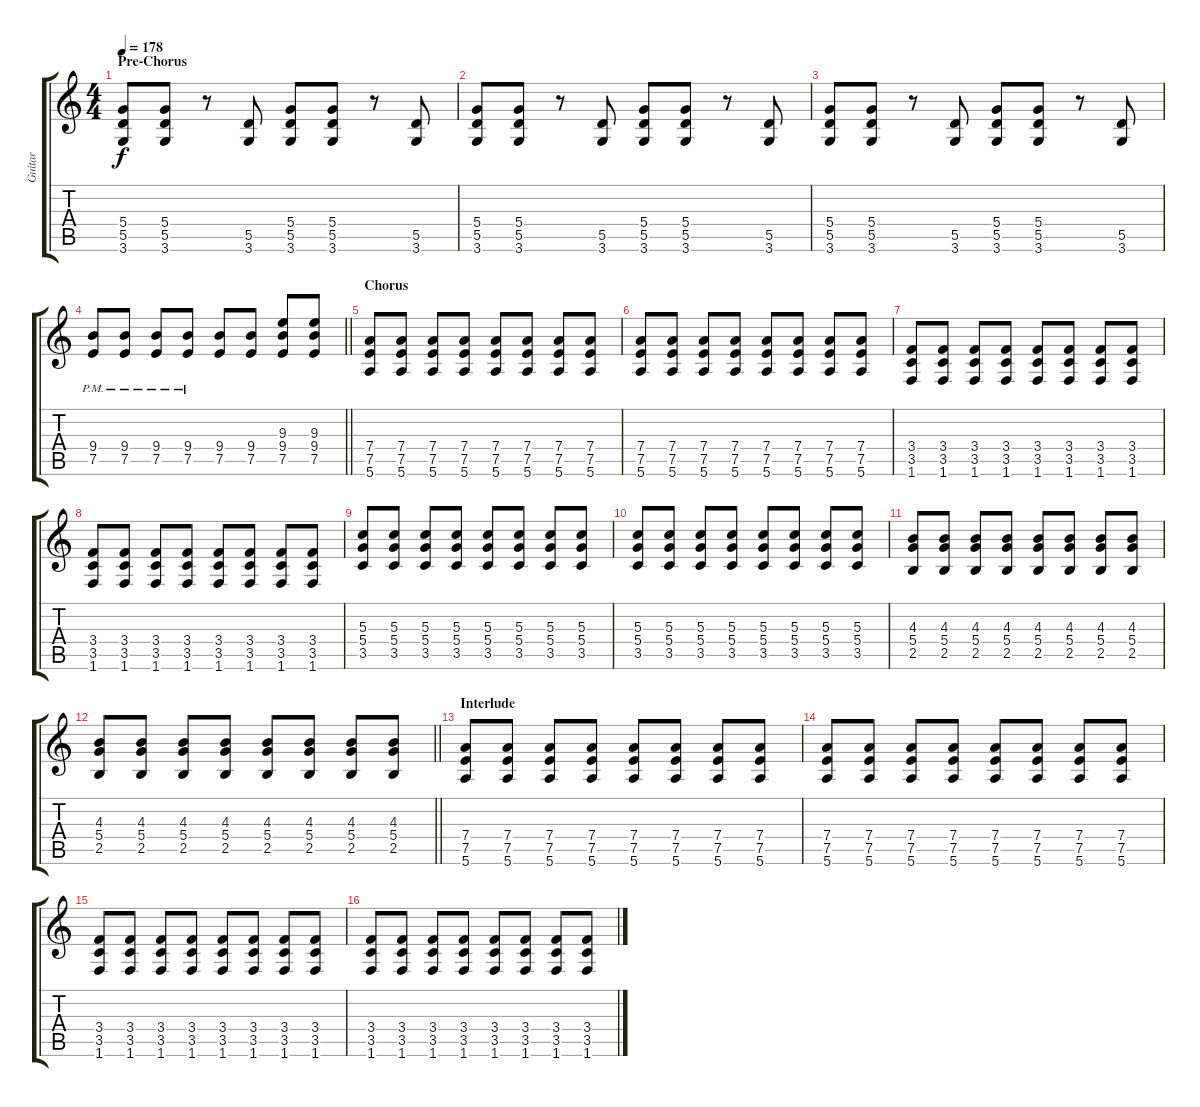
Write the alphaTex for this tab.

\track ("Guitar" "Guitar") {instrument distortionguitar}
\staff {score tabs}
\tuning (E4 B3 G3 D3 A2 E2) {hide}
\ts (4 4)
\section ("" "Pre-Chorus")
\tempo 178
\clef g2
\ks c
(5.4 5.5 3.6).8{dy f} (5.4 5.5 3.6).8 r.8 (5.5 3.6).8 (5.4 5.5 3.6).8 (5.4 5.5 3.6).8 r.8 (5.5 3.6).8 |
(5.4 5.5 3.6).8 (5.4 5.5 3.6).8 r.8 (5.5 3.6).8 (5.4 5.5 3.6).8 (5.4 5.5 3.6).8 r.8 (5.5 3.6).8 |
(5.4 5.5 3.6).8 (5.4 5.5 3.6).8 r.8 (5.5 3.6).8 (5.4 5.5 3.6).8 (5.4 5.5 3.6).8 r.8 (5.5 3.6).8 |
\barLineRight lightlight
(9.4{pm} 7.5{pm}).8 (9.4{pm} 7.5{pm}).8 (9.4{pm} 7.5{pm}).8 (9.4 7.5{pm}).8 (9.4 7.5).8 (9.4 7.5).8 (9.3 9.4 7.5).8 (9.3 9.4 7.5).8 |
\section ("" "Chorus")
(7.4 7.5 5.6).8 (7.4 7.5 5.6).8 (7.4 7.5 5.6).8 (7.4 7.5 5.6).8 (7.4 7.5 5.6).8 (7.4 7.5 5.6).8 (7.4 7.5 5.6).8 (7.4 7.5 5.6).8 |
(7.4 7.5 5.6).8 (7.4 7.5 5.6).8 (7.4 7.5 5.6).8 (7.4 7.5 5.6).8 (7.4 7.5 5.6).8 (7.4 7.5 5.6).8 (7.4 7.5 5.6).8 (7.4 7.5 5.6).8 |
(3.4 3.5 1.6).8 (3.4 3.5 1.6).8 (3.4 3.5 1.6).8 (3.4 3.5 1.6).8 (3.4 3.5 1.6).8 (3.4 3.5 1.6).8 (3.4 3.5 1.6).8 (3.4 3.5 1.6).8 |
(3.4 3.5 1.6).8 (3.4 3.5 1.6).8 (3.4 3.5 1.6).8 (3.4 3.5 1.6).8 (3.4 3.5 1.6).8 (3.4 3.5 1.6).8 (3.4 3.5 1.6).8 (3.4 3.5 1.6).8 |
(5.3 5.4 3.5).8 (5.3 5.4 3.5).8 (5.3 5.4 3.5).8 (5.3 5.4 3.5).8 (5.3 5.4 3.5).8 (5.3 5.4 3.5).8 (5.3 5.4 3.5).8 (5.3 5.4 3.5).8 |
(5.3 5.4 3.5).8 (5.3 5.4 3.5).8 (5.3 5.4 3.5).8 (5.3 5.4 3.5).8 (5.3 5.4 3.5).8 (5.3 5.4 3.5).8 (5.3 5.4 3.5).8 (5.3 5.4 3.5).8 |
(4.3 5.4 2.5).8 (4.3 5.4 2.5).8 (4.3 5.4 2.5).8 (4.3 5.4 2.5).8 (4.3 5.4 2.5).8 (4.3 5.4 2.5).8 (4.3 5.4 2.5).8 (4.3 5.4 2.5).8 |
\barLineRight lightlight
(4.3 5.4 2.5).8 (4.3 5.4 2.5).8 (4.3 5.4 2.5).8 (4.3 5.4 2.5).8 (4.3 5.4 2.5).8 (4.3 5.4 2.5).8 (4.3 5.4 2.5).8 (4.3 5.4 2.5).8 |
\section ("" "Interlude")
(7.4 7.5 5.6).8{volume 9} (7.4 7.5 5.6).8 (7.4 7.5 5.6).8 (7.4 7.5 5.6).8 (7.4 7.5 5.6).8 (7.4 7.5 5.6).8 (7.4 7.5 5.6).8 (7.4 7.5 5.6).8 |
(7.4 7.5 5.6).8 (7.4 7.5 5.6).8 (7.4 7.5 5.6).8 (7.4 7.5 5.6).8 (7.4 7.5 5.6).8 (7.4 7.5 5.6).8 (7.4 7.5 5.6).8 (7.4 7.5 5.6).8 |
(3.4 3.5 1.6).8 (3.4 3.5 1.6).8 (3.4 3.5 1.6).8 (3.4 3.5 1.6).8 (3.4 3.5 1.6).8 (3.4 3.5 1.6).8 (3.4 3.5 1.6).8 (3.4 3.5 1.6).8 |
(3.4 3.5 1.6).8 (3.4 3.5 1.6).8 (3.4 3.5 1.6).8 (3.4 3.5 1.6).8 (3.4 3.5 1.6).8 (3.4 3.5 1.6).8 (3.4 3.5 1.6).8 (3.4 3.5 1.6).8
